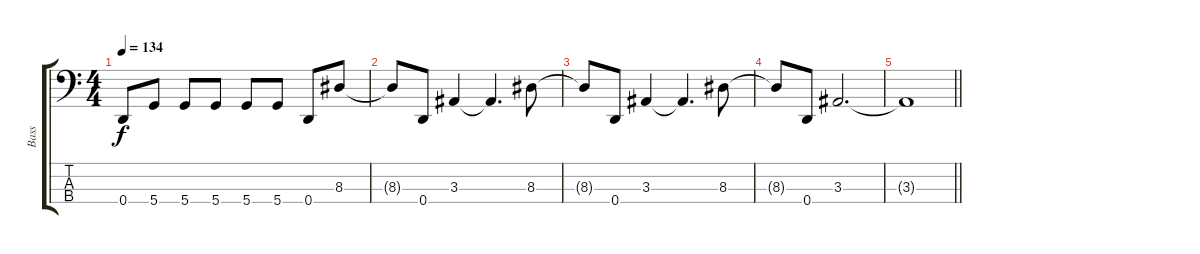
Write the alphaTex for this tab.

\track ("Bass" "Bass") {instrument electricbassfinger}
\staff {score tabs}
\tuning (F2 C2 G1 D1) {hide}
\ts (4 4)
\tempo 134
\clef f4
\ks c
0.4.8{dy f} 5.4.8 5.4.8 5.4.8 5.4.8 5.4.8 0.4.8 8.3.8 |
8.3{t}.8 0.4.8 3.3.4 3.3{t}.4{d} 8.3.8 |
8.3{t}.8 0.4.8 3.3.4 3.3{t}.4{d} 8.3.8 |
8.3{t}.8 0.4.8 3.3.2{d} |
\barLineRight lightlight
3.3{t}.1
